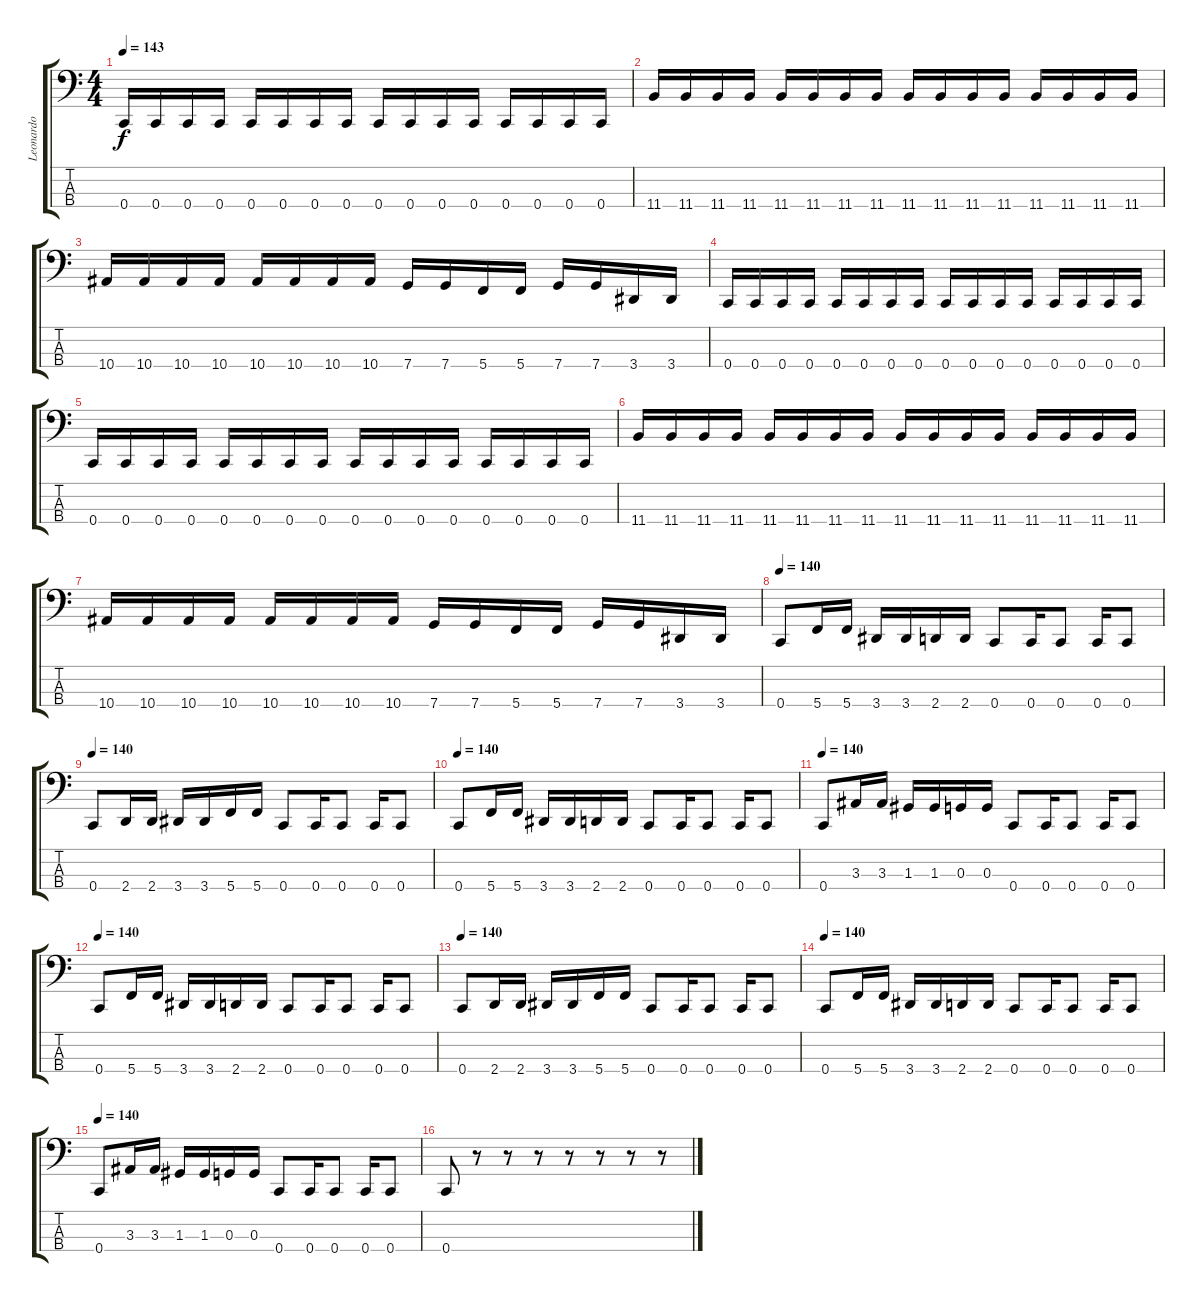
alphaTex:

\track ("Leonardo" "Leonardo") {instrument electricbasspick}
\staff {score tabs}
\tuning (F2 C2 G1 C1) {hide}
\ts (4 4)
\tempo 143
\clef f4
\ks c
0.4.16{dy f} 0.4.16 0.4.16 0.4.16 0.4.16 0.4.16 0.4.16 0.4.16 0.4.16 0.4.16 0.4.16 0.4.16 0.4.16 0.4.16 0.4.16 0.4.16 |
11.4.16 11.4.16 11.4.16 11.4.16 11.4.16 11.4.16 11.4.16 11.4.16 11.4.16 11.4.16 11.4.16 11.4.16 11.4.16 11.4.16 11.4.16 11.4.16 |
10.4.16 10.4.16 10.4.16 10.4.16 10.4.16 10.4.16 10.4.16 10.4.16 7.4.16 7.4.16 5.4.16 5.4.16 7.4.16 7.4.16 3.4.16 3.4.16 |
0.4.16 0.4.16 0.4.16 0.4.16 0.4.16 0.4.16 0.4.16 0.4.16 0.4.16 0.4.16 0.4.16 0.4.16 0.4.16 0.4.16 0.4.16 0.4.16 |
0.4.16 0.4.16 0.4.16 0.4.16 0.4.16 0.4.16 0.4.16 0.4.16 0.4.16 0.4.16 0.4.16 0.4.16 0.4.16 0.4.16 0.4.16 0.4.16 |
11.4.16 11.4.16 11.4.16 11.4.16 11.4.16 11.4.16 11.4.16 11.4.16 11.4.16 11.4.16 11.4.16 11.4.16 11.4.16 11.4.16 11.4.16 11.4.16 |
10.4.16 10.4.16 10.4.16 10.4.16 10.4.16 10.4.16 10.4.16 10.4.16 7.4.16 7.4.16 5.4.16 5.4.16 7.4.16 7.4.16 3.4.16 3.4.16 |
\tempo 140
0.4.8 5.4.16 5.4.16 3.4.16 3.4.16 2.4.16 2.4.16 0.4.8 0.4.16 0.4.8 0.4.16 0.4.8 |
\tempo 140
0.4.8 2.4.16 2.4.16 3.4.16 3.4.16 5.4.16 5.4.16 0.4.8 0.4.16 0.4.8 0.4.16 0.4.8 |
\tempo 140
0.4.8 5.4.16 5.4.16 3.4.16 3.4.16 2.4.16 2.4.16 0.4.8 0.4.16 0.4.8 0.4.16 0.4.8 |
\tempo 140
0.4.8 3.3.16 3.3.16 1.3.16 1.3.16 0.3.16 0.3.16 0.4.8 0.4.16 0.4.8 0.4.16 0.4.8 |
\tempo 140
0.4.8 5.4.16 5.4.16 3.4.16 3.4.16 2.4.16 2.4.16 0.4.8 0.4.16 0.4.8 0.4.16 0.4.8 |
\tempo 140
0.4.8 2.4.16 2.4.16 3.4.16 3.4.16 5.4.16 5.4.16 0.4.8 0.4.16 0.4.8 0.4.16 0.4.8 |
\tempo 140
0.4.8 5.4.16 5.4.16 3.4.16 3.4.16 2.4.16 2.4.16 0.4.8 0.4.16 0.4.8 0.4.16 0.4.8 |
\tempo 140
0.4.8 3.3.16 3.3.16 1.3.16 1.3.16 0.3.16 0.3.16 0.4.8 0.4.16 0.4.8 0.4.16 0.4.8 |
0.4.8 r.8 r.8 r.8 r.8 r.8 r.8 r.8
